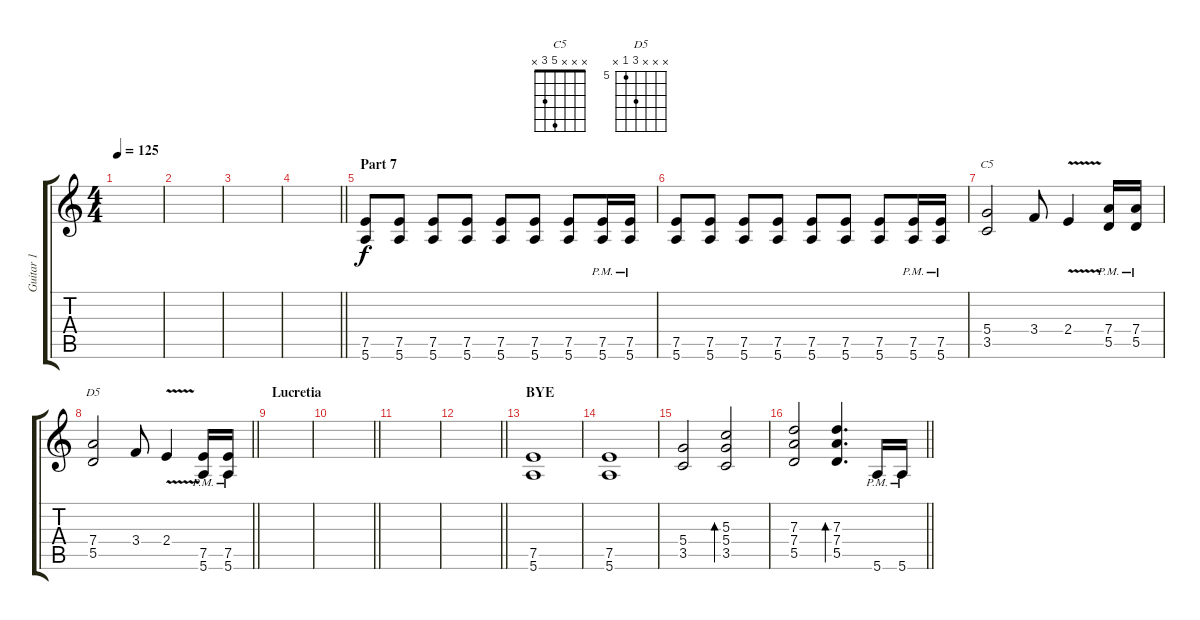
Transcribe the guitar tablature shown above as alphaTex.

\track ("Guitar 1" "Guitar 1") {instrument distortionguitar}
\staff {score tabs}
\tuning (E4 B3 G3 D3 A2 E2) {hide}
\chord ("C5" x x x 5 3 x)
\chord ("D5" x x x 7 5 x) {firstfret 5}
\ts (4 4)
\tempo 125
\clef g2
\ks c
|
|
|
\barLineRight lightlight
|
\section ("" "Part 7")
(7.5 5.6).8 (7.5 5.6).8 (7.5 5.6).8 (7.5 5.6).8 (7.5 5.6).8 (7.5 5.6).8 (7.5 5.6).8 (7.5{pm} 5.6{pm}).16 (7.5{pm} 5.6{pm}).16 |
(7.5 5.6).8 (7.5 5.6).8 (7.5 5.6).8 (7.5 5.6).8 (7.5 5.6).8 (7.5 5.6).8 (7.5 5.6).8 (7.5{pm} 5.6{pm}).16 (7.5{pm} 5.6{pm}).16 |
(5.4 3.5).2{ch "C5"} 3.4.8 2.4{v}.4 (7.4{pm} 5.5{pm}).16 (7.4{pm} 5.5{pm}).16 |
\barLineRight lightlight
(7.4 5.5).2{ch "D5"} 3.4.8 2.4{v}.4 (7.5{pm} 5.6{pm}).16 (7.5{pm} 5.6{pm}).16 |
\section ("" "Lucretia")
|
\barLineRight lightlight
|
|
\barLineRight lightlight
|
\section ("" "BYE")
(7.5 5.6).1 |
(7.5 5.6).1 |
(5.4 3.5).2 (5.3 5.4 3.5).2{bd 240} |
\barLineRight lightlight
(7.3 7.4 5.5).2 (7.3 7.4 5.5).4{d bd 240} 5.6{pm}.16 5.6{pm}.16
